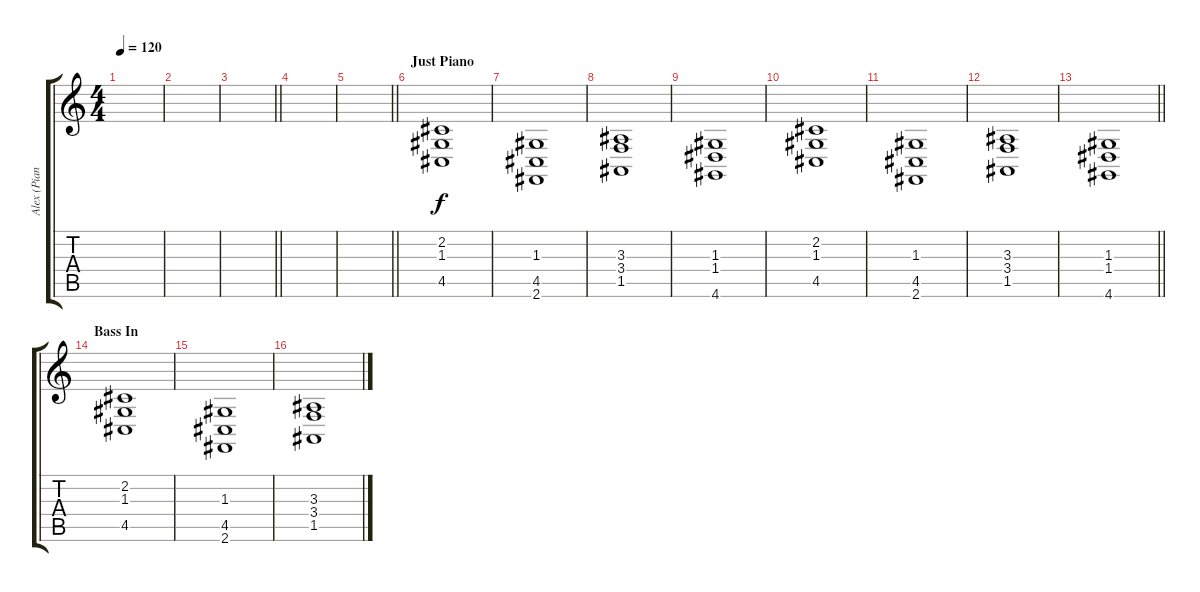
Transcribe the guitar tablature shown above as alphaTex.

\track ("Alex (Piano & Synth)" "Alex (Pian") {instrument acousticgrandpiano}
\staff {score tabs}
\tuning (E4 B3 G3 D3 A2 E2) {hide}
\ts (4 4)
\tempo 120
\clef g2
\ks c
|
|
\barLineRight lightlight
|
|
\barLineRight lightlight
|
\section ("" "Just Piano")
(2.2 1.3 4.5).1 |
(1.3 4.5 2.6).1 |
(3.3 3.4 1.5).1 |
(1.3 1.4 4.6).1 |
(2.2 1.3 4.5).1 |
(1.3 4.5 2.6).1 |
(3.3 3.4 1.5).1 |
\barLineRight lightlight
(1.3 1.4 4.6).1 |
\section ("" "Bass In")
(2.2 1.3 4.5).1 |
(1.3 4.5 2.6).1 |
(3.3 3.4 1.5).1
